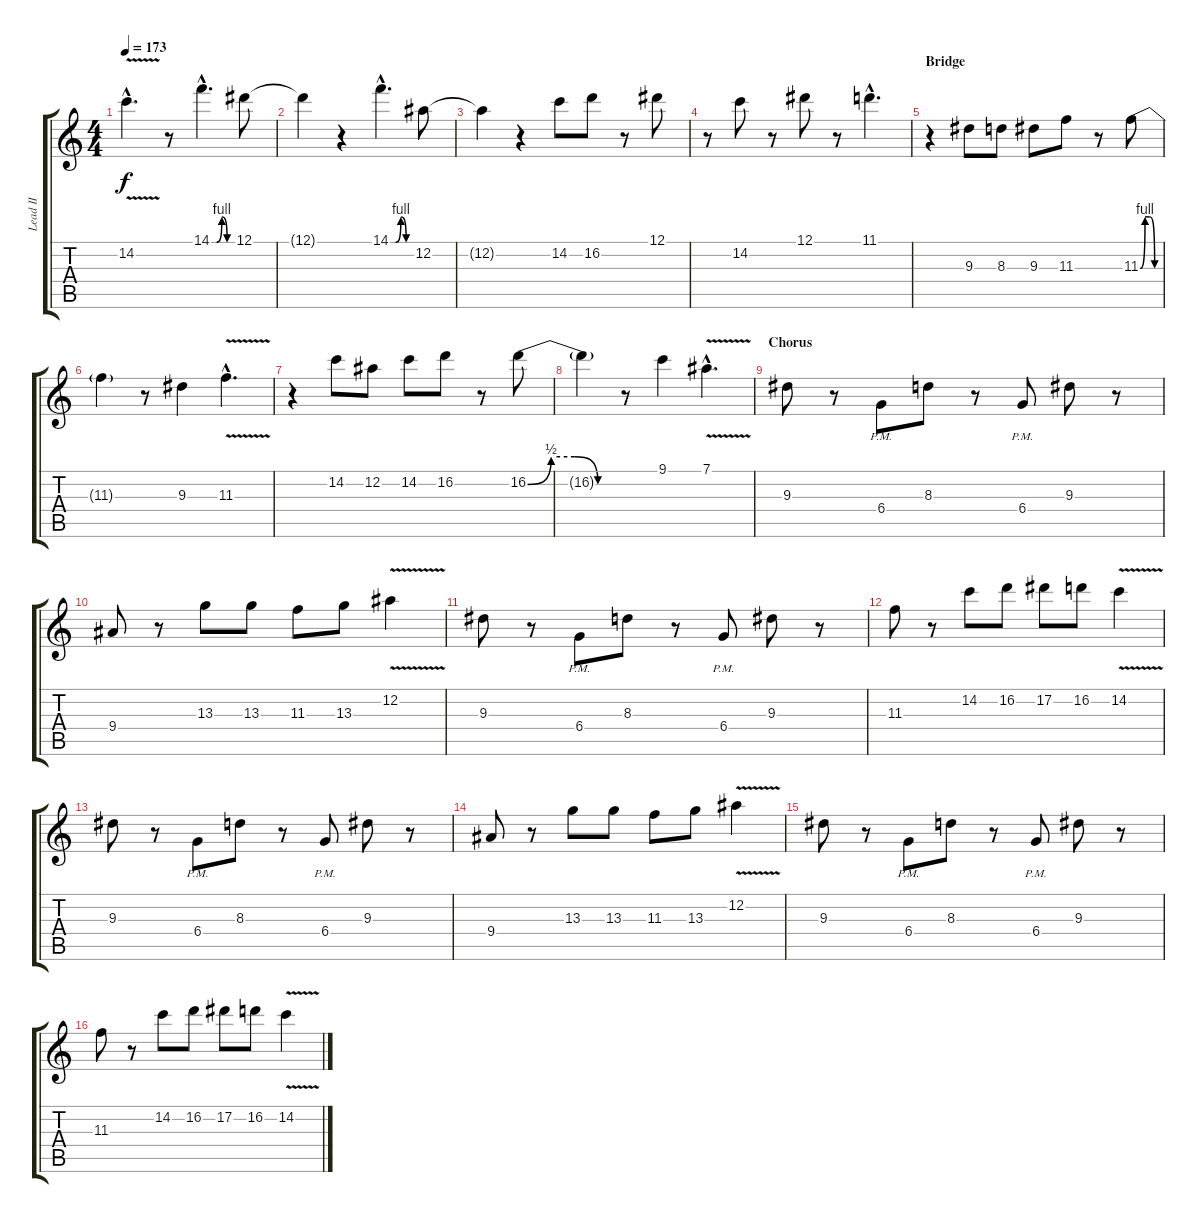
\track ("Lead II" "Lead II") {instrument overdrivenguitar}
\staff {score tabs}
\tuning (Eb4 Bb3 Gb3 Db3 Ab2 Eb2) {hide}
\ts (4 4)
\tempo 173
\clef g2
\ks c
14.2{v hac}.4{d dy f} r.8 14.1{be (custom 0 0 15 0 30 4 45 0 60 0) hac}.4{d} 12.1.8 |
12.1{t}.4 r.4 14.1{be (custom 0 0 15 0 30 4 45 0 60 0) hac}.4{d} 12.2.8 |
12.2{t}.4 r.4 14.2.8 16.2.8 r.8 12.1.8 |
r.8 14.2.8 r.8 12.1.8 r.8 11.1{hac}.4{d} |
\section ("" "Bridge")
r.4 9.3.8 8.3.8 9.3.8 11.3.8 r.8 11.3{be (custom 0 0 15 4 30 4 45 0 60 0)}.8 |
11.3{t}.4 r.8 9.3.4 11.3{v hac}.4{d} |
r.4 14.2.8 12.2.8 14.2.8 16.2.8 r.8 16.2{be (custom 0 0 15 2 30 2 45 0 60 0)}.8 |
16.2{t}.4 r.8 9.1.4 7.1{v hac}.4{d} |
\section ("" "Chorus")
9.3.8 r.8 6.4{pm}.8 8.3.8 r.8 6.4{pm}.8 9.3.8 r.8 |
9.4.8 r.8 13.3.8 13.3.8 11.3.8 13.3.8 12.2{v}.4 |
9.3.8 r.8 6.4{pm}.8 8.3.8 r.8 6.4{pm}.8 9.3.8 r.8 |
11.3.8 r.8 14.2.8 16.2.8 17.2.8 16.2.8 14.2{v}.4 |
9.3.8 r.8 6.4{pm}.8 8.3.8 r.8 6.4{pm}.8 9.3.8 r.8 |
9.4.8 r.8 13.3.8 13.3.8 11.3.8 13.3.8 12.2{v}.4 |
9.3.8 r.8 6.4{pm}.8 8.3.8 r.8 6.4{pm}.8 9.3.8 r.8 |
11.3.8 r.8 14.2.8 16.2.8 17.2.8 16.2.8 14.2{v}.4
